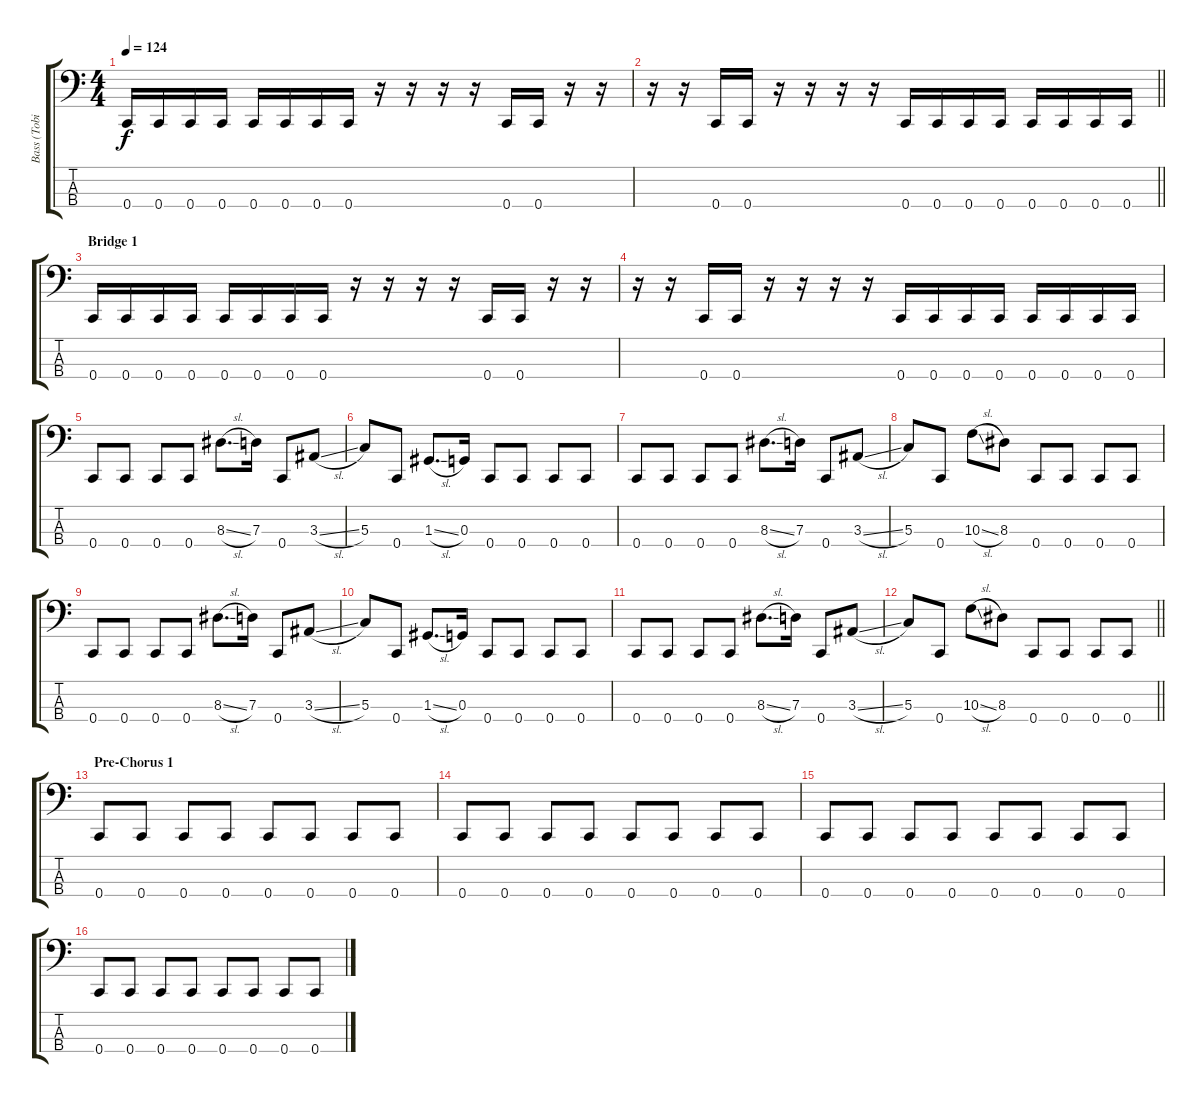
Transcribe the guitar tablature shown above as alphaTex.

\track ("Bass (Tobi)" "Bass (Tobi") {instrument electricbassfinger}
\staff {score tabs}
\tuning (F2 C2 G1 C1) {hide}
\ts (4 4)
\tempo 124
\clef f4
\ks c
0.4.16{dy f} 0.4.16 0.4.16 0.4.16 0.4.16 0.4.16 0.4.16 0.4.16 r.16 r.16 r.16 r.16 0.4.16 0.4.16 r.16 r.16 |
\barLineRight lightlight
r.16 r.16 0.4.16 0.4.16 r.16 r.16 r.16 r.16 0.4.16 0.4.16 0.4.16 0.4.16 0.4.16 0.4.16 0.4.16 0.4.16 |
\section ("" "Bridge 1")
0.4.16 0.4.16 0.4.16 0.4.16 0.4.16 0.4.16 0.4.16 0.4.16 r.16 r.16 r.16 r.16 0.4.16 0.4.16 r.16 r.16 |
r.16 r.16 0.4.16 0.4.16 r.16 r.16 r.16 r.16 0.4.16 0.4.16 0.4.16 0.4.16 0.4.16 0.4.16 0.4.16 0.4.16 |
0.4.8 0.4.8 0.4.8 0.4.8 8.3{sl}.8{d} 7.3.16 0.4.8 3.3{sl}.8 |
5.3.8 0.4.8 1.3{sl}.8{d} 0.3.16 0.4.8 0.4.8 0.4.8 0.4.8 |
0.4.8 0.4.8 0.4.8 0.4.8 8.3{sl}.8{d} 7.3.16 0.4.8 3.3{sl}.8 |
5.3.8 0.4.8 10.3{sl}.8 8.3.8 0.4.8 0.4.8 0.4.8 0.4.8 |
0.4.8 0.4.8 0.4.8 0.4.8 8.3{sl}.8{d} 7.3.16 0.4.8 3.3{sl}.8 |
5.3.8 0.4.8 1.3{sl}.8{d} 0.3.16 0.4.8 0.4.8 0.4.8 0.4.8 |
0.4.8 0.4.8 0.4.8 0.4.8 8.3{sl}.8{d} 7.3.16 0.4.8 3.3{sl}.8 |
\barLineRight lightlight
5.3.8 0.4.8 10.3{sl}.8 8.3.8 0.4.8 0.4.8 0.4.8 0.4.8 |
\section ("" "Pre-Chorus 1")
0.4.8 0.4.8 0.4.8 0.4.8 0.4.8 0.4.8 0.4.8 0.4.8 |
0.4.8 0.4.8 0.4.8 0.4.8 0.4.8 0.4.8 0.4.8 0.4.8 |
0.4.8 0.4.8 0.4.8 0.4.8 0.4.8 0.4.8 0.4.8 0.4.8 |
0.4.8 0.4.8 0.4.8 0.4.8 0.4.8 0.4.8 0.4.8 0.4.8
